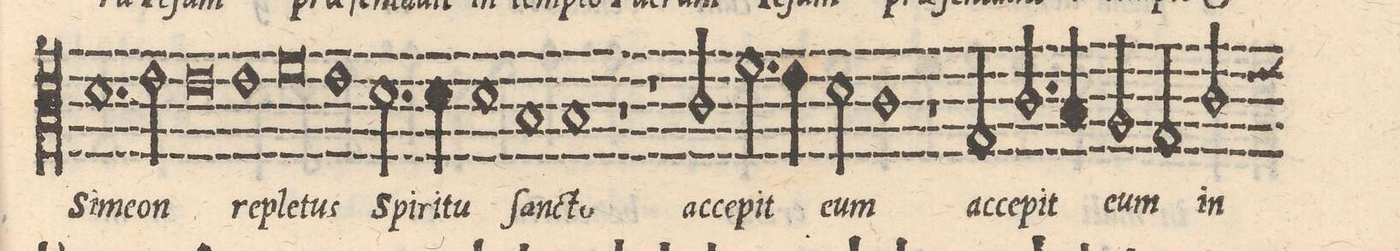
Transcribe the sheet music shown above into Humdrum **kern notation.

**kern	**text
*I"ALTVS	*
*clefC3	*
*k[]	*
*met(C|)	*
*M2/1	*
1.d	Si-
=23-	=23-
2e\	-me-
0e	-on
=24-	=24-
1e	re-
=25-	=25-
0f	-ple-
=26-	=26-
1e	-tus
2.d\	Spi-
4d\	-ri-
=27-	=27-
1d	-tu
1B	ſan-
=28-	=28-
1B	-cto
1r	.
=29-	=29-
1r	.
2cny/	ac-
2.f\	-ce-
=30-	=30-
4e\	-pit
2d\	e-
1c	-um
=31-	=31-
1r	.
2G/	ac-
2.c/	-ce-
=32-	=32-
4B/	-pit
2A/	e-
2G/	-um
2c/	in
*custos:e	*
*-	*-
